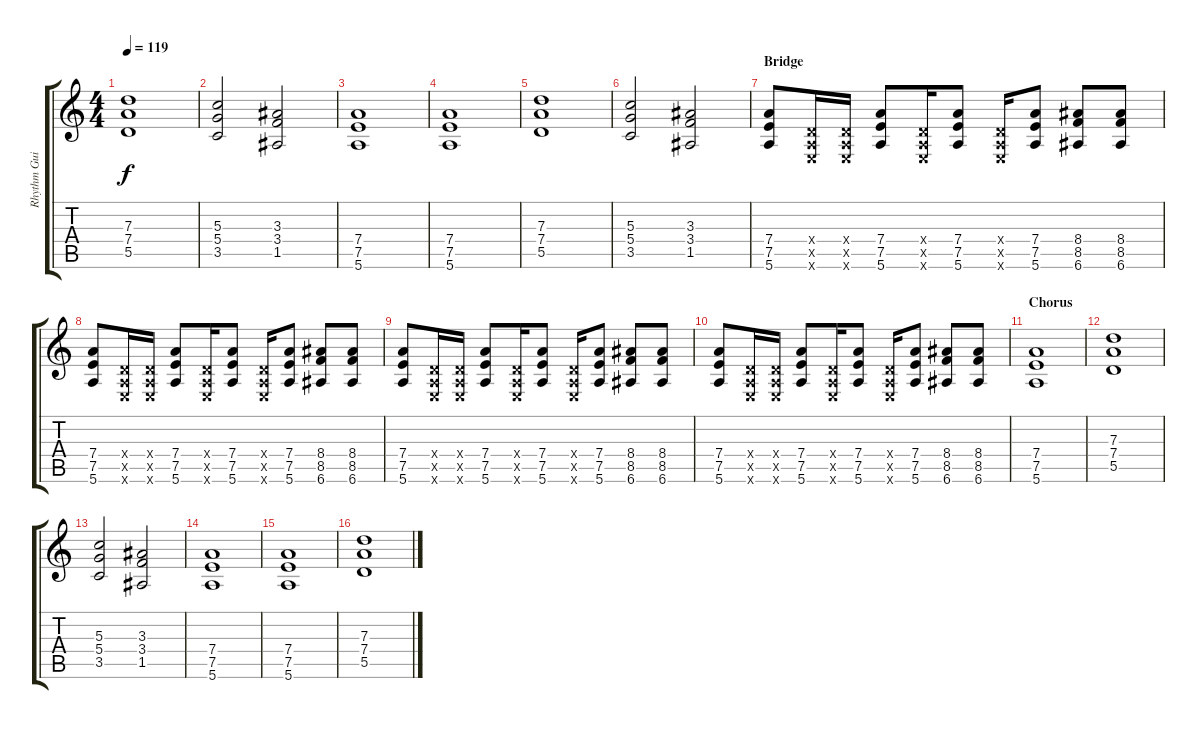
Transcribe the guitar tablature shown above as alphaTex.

\track ("Rhythm Guitar" "Rhythm Gui") {instrument distortionguitar}
\staff {score tabs}
\tuning (E4 B3 G3 D3 A2 E2) {hide}
\ts (4 4)
\tempo 119
\clef g2
\ks c
(7.3 7.4 5.5).1{dy f} |
(5.3 5.4 3.5).2 (3.3 3.4 1.5).2 |
(7.4 7.5 5.6).1 |
(7.4 7.5 5.6).1 |
(7.3 7.4 5.5).1 |
(5.3 5.4 3.5).2 (3.3 3.4 1.5).2 |
\section ("" "Bridge")
(7.4 7.5 5.6).8 (0.4{x} 0.5{x} 0.6{x}).16 (0.4{x} 0.5{x} 0.6{x}).16 (7.4 7.5 5.6).8 (0.4{x} 0.5{x} 0.6{x}).16 (7.4 7.5 5.6).8 (0.4{x} 0.5{x} 0.6{x}).16 (7.4 7.5 5.6).8 (8.4 8.5 6.6).8 (8.4 8.5 6.6).8 |
(7.4 7.5 5.6).8 (0.4{x} 0.5{x} 0.6{x}).16 (0.4{x} 0.5{x} 0.6{x}).16 (7.4 7.5 5.6).8 (0.4{x} 0.5{x} 0.6{x}).16 (7.4 7.5 5.6).8 (0.4{x} 0.5{x} 0.6{x}).16 (7.4 7.5 5.6).8 (8.4 8.5 6.6).8 (8.4 8.5 6.6).8 |
(7.4 7.5 5.6).8 (0.4{x} 0.5{x} 0.6{x}).16 (0.4{x} 0.5{x} 0.6{x}).16 (7.4 7.5 5.6).8 (0.4{x} 0.5{x} 0.6{x}).16 (7.4 7.5 5.6).8 (0.4{x} 0.5{x} 0.6{x}).16 (7.4 7.5 5.6).8 (8.4 8.5 6.6).8 (8.4 8.5 6.6).8 |
(7.4 7.5 5.6).8 (0.4{x} 0.5{x} 0.6{x}).16 (0.4{x} 0.5{x} 0.6{x}).16 (7.4 7.5 5.6).8 (0.4{x} 0.5{x} 0.6{x}).16 (7.4 7.5 5.6).8 (0.4{x} 0.5{x} 0.6{x}).16 (7.4 7.5 5.6).8 (8.4 8.5 6.6).8 (8.4 8.5 6.6).8 |
\section ("" "Chorus")
(7.4 7.5 5.6).1 |
(7.3 7.4 5.5).1 |
(5.3 5.4 3.5).2 (3.3 3.4 1.5).2 |
(7.4 7.5 5.6).1 |
(7.4 7.5 5.6).1 |
(7.3 7.4 5.5).1
